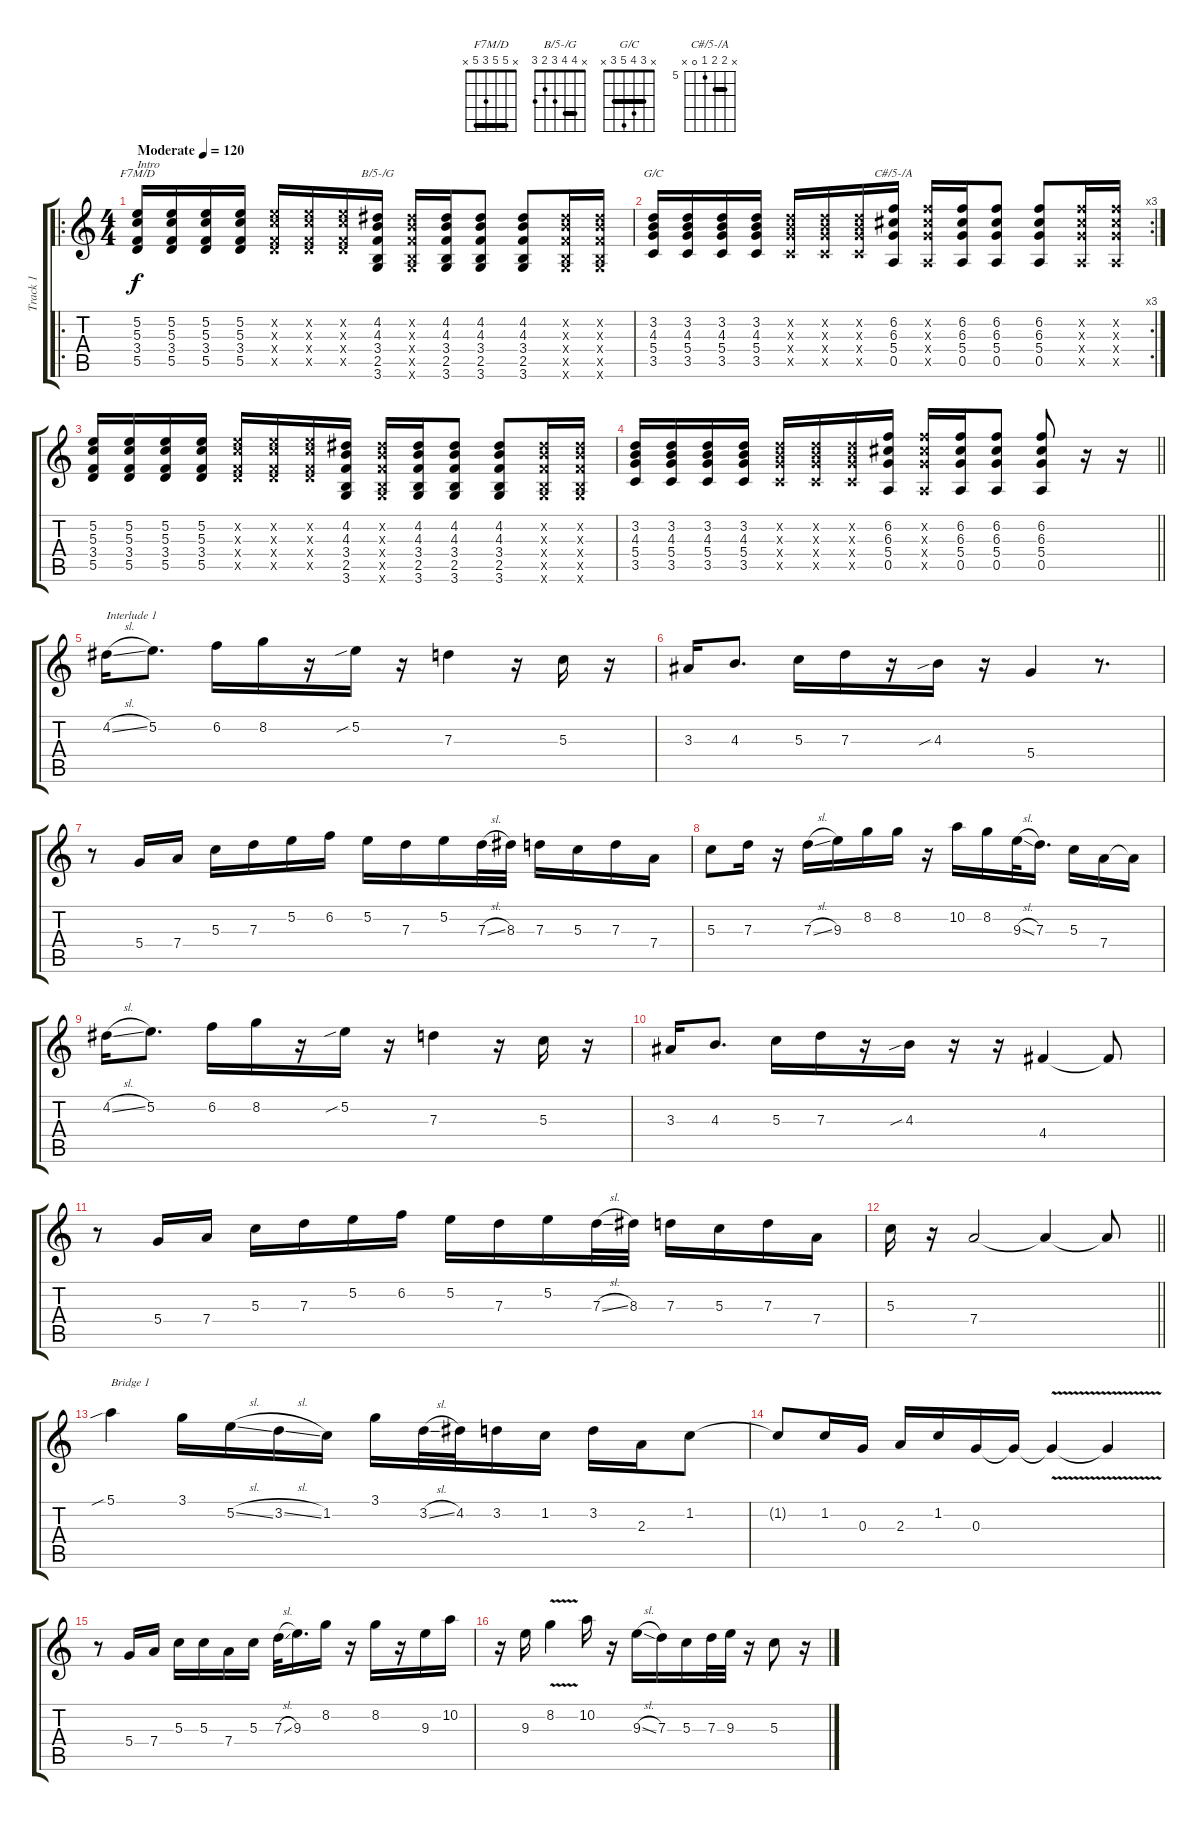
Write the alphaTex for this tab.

\track ("Track 1" "Track 1") {instrument acousticguitarnylon}
\staff {score tabs}
\tuning (E4 B3 G3 D3 A2 E2) {hide}
\chord ("F7M/D" x 5 5 3 5 x) {barre 5}
\chord ("B/5-/G" x 4 4 3 2 3) {barre 4}
\chord ("G/C" x 3 4 5 3 x) {barre 3}
\chord ("C#/5-/A" x 6 6 5 0 x) {firstfret 5 barre 6}
\ro
\ts (4 4)
\tempo (120 "Moderate")
\clef g2
\ks c
(5.2 5.3 3.4 5.5).16{ch "F7M/D" txt "Intro" dy f instrument acousticguitarnylon} (5.2 5.3 3.4 5.5).16 (5.2 5.3 3.4 5.5).16 (5.2 5.3 3.4 5.5).16 (5.2{x} 5.3{x} 3.4{x} 5.5{x}).16 (5.2{x} 5.3{x} 3.4{x} 5.5{x}).16 (5.2{x} 5.3{x} 3.4{x} 5.5{x}).16 (4.2 4.3 3.4 2.5 3.6).16{ch "B/5-/G"} (4.2{x} 4.3{x} 3.4{x} 2.5{x} 3.6{x}).16 (4.2 4.3 3.4 2.5 3.6).16 (4.2 4.3 3.4 2.5 3.6).8 (4.2 4.3 3.4 2.5 3.6).8 (4.2{x} 4.3{x} 3.4{x} 2.5{x} 3.6{x}).16 (4.2{x} 4.3{x} 3.4{x} 2.5{x} 3.6{x}).16 |
\rc 3
(3.2 4.3 5.4 3.5).16{ch "G/C"} (3.2 4.3 5.4 3.5).16 (3.2 4.3 5.4 3.5).16 (3.2 4.3 5.4 3.5).16 (3.2{x} 4.3{x} 5.4{x} 3.5{x}).16 (3.2{x} 4.3{x} 5.4{x} 3.5{x}).16 (3.2{x} 4.3{x} 5.4{x} 3.5{x}).16 (6.2 6.3 5.4 0.5).16{ch "C#/5-/A"} (6.2{x} 6.3{x} 5.4{x} 0.5{x}).16 (6.2 6.3 5.4 0.5).16 (6.2 6.3 5.4 0.5).8 (6.2 6.3 5.4 0.5).8 (6.2{x} 6.3{x} 5.4{x} 0.5{x}).16 (6.2{x} 6.3{x} 5.4{x} 0.5{x}).16 |
(5.2 5.3 3.4 5.5).16 (5.2 5.3 3.4 5.5).16 (5.2 5.3 3.4 5.5).16 (5.2 5.3 3.4 5.5).16 (5.2{x} 5.3{x} 3.4{x} 5.5{x}).16 (5.2{x} 5.3{x} 3.4{x} 5.5{x}).16 (5.2{x} 5.3{x} 3.4{x} 5.5{x}).16 (4.2 4.3 3.4 2.5 3.6).16 (4.2{x} 4.3{x} 3.4{x} 2.5{x} 3.6{x}).16 (4.2 4.3 3.4 2.5 3.6).16 (4.2 4.3 3.4 2.5 3.6).8 (4.2 4.3 3.4 2.5 3.6).8 (4.2{x} 4.3{x} 3.4{x} 2.5{x} 3.6{x}).16 (4.2{x} 4.3{x} 3.4{x} 2.5{x} 3.6{x}).16 |
\barLineRight lightlight
(3.2 4.3 5.4 3.5).16 (3.2 4.3 5.4 3.5).16 (3.2 4.3 5.4 3.5).16 (3.2 4.3 5.4 3.5).16 (3.2{x} 4.3{x} 5.4{x} 3.5{x}).16 (3.2{x} 4.3{x} 5.4{x} 3.5{x}).16 (3.2{x} 4.3{x} 5.4{x} 3.5{x}).16 (6.2 6.3 5.4 0.5).16 (6.2{x} 6.3{x} 5.4{x} 0.5{x}).16 (6.2 6.3 5.4 0.5).16 (6.2 6.3 5.4 0.5).8 (6.2 6.3 5.4 0.5).8 r.16 r.16 |
4.2{sl}.16{txt "Interlude 1"} 5.2.8{d} 6.2.16 8.2.16 r.16 5.2{sib}.16 r.16 7.3.4 r.16 5.3.16 r.16 |
3.3.16 4.3.8{d} 5.3.16 7.3.16 r.16 4.3{sib}.16 r.16 5.4.4 r.8{d} |
r.8 5.4.16 7.4.16 5.3.16 7.3.16 5.2.16 6.2.16 5.2.16 7.3.16 5.2.16 7.3{sl}.32 8.3.32 7.3.16 5.3.16 7.3.16 7.4.16 |
5.3.8 7.3.16 r.16 7.3{sl}.16 9.3.16 8.2.16 8.2.16 r.16 10.2.16 8.2.16 9.3{sl}.32 7.3.16{d} 5.3.16 7.4.16 7.4{t}.16 |
4.2{sl}.16 5.2.8{d} 6.2.16 8.2.16 r.16 5.2{sib}.16 r.16 7.3.4 r.16 5.3.16 r.16 |
3.3.16 4.3.8{d} 5.3.16 7.3.16 r.16 4.3{sib}.16 r.16 r.16 4.4.4 4.4{t}.8 |
r.8 5.4.16 7.4.16 5.3.16 7.3.16 5.2.16 6.2.16 5.2.16 7.3.16 5.2.16 7.3{sl}.32 8.3.32 7.3.16 5.3.16 7.3.16 7.4.16 |
\barLineRight lightlight
5.3.16 r.16 7.4.2 7.4{t}.4 7.4{t}.8 |
5.1{sib}.4{txt "Bridge 1"} 3.1.16 5.2{sl}.16 3.2{sl}.16 1.2.16 3.1.16 3.2{sl}.32 4.2.32 3.2.16 1.2.16 3.2.16 2.3.16 1.2.8 |
1.2{t}.8 1.2.16 0.3.16 2.3.16 1.2.16 0.3.16 0.3{t}.16 0.3{v t}.4 0.3{t}.4 |
r.8 5.4.16 7.4.16 5.3.16 5.3.16 7.4.16 5.3.16 7.3{sl}.32 9.3.16{d} 8.2.16 r.16 8.2.16 r.16 9.3.16 10.2.16 |
r.16 9.3.16 8.2{v}.4 10.2.16 r.16 9.3{sl}.16 7.3.16 5.3.16 7.3.32 9.3.32 r.16 5.3.8 r.16
